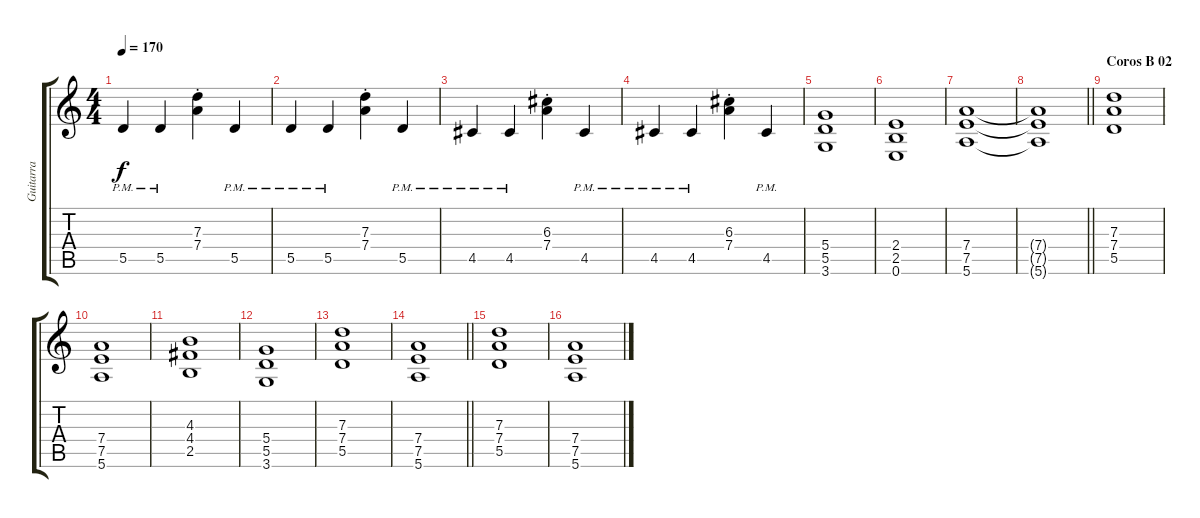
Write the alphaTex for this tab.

\track ("Guitarra" "Guitarra") {instrument distortionguitar}
\staff {score tabs}
\tuning (E4 B3 G3 D3 A2 E2) {hide}
\ts (4 4)
\tempo 170
\clef g2
\ks c
5.5{pm}.4{dy f} 5.5{pm}.4 (7.3{st} 7.4{st}).4 5.5{pm}.4 |
5.5{pm}.4 5.5{pm}.4 (7.3{st} 7.4{st}).4 5.5{pm}.4 |
4.5{pm}.4 4.5{pm}.4 (6.3{st} 7.4{st}).4 4.5{pm}.4 |
4.5{pm}.4 4.5{pm}.4 (6.3{st} 7.4{st}).4 4.5{pm}.4 |
(5.4 5.5 3.6).1 |
(2.4 2.5 0.6).1 |
(7.4 7.5 5.6).1 |
\barLineRight lightlight
(7.4{t} 7.5{t} 5.6{t}).1 |
\section ("" "Coros B 02")
(7.3 7.4 5.5).1 |
(7.4 7.5 5.6).1 |
(4.3 4.4 2.5).1 |
(5.4 5.5 3.6).1 |
(7.3 7.4 5.5).1 |
\barLineRight lightlight
(7.4 7.5 5.6).1 |
(7.3 7.4 5.5).1 |
(7.4 7.5 5.6).1
